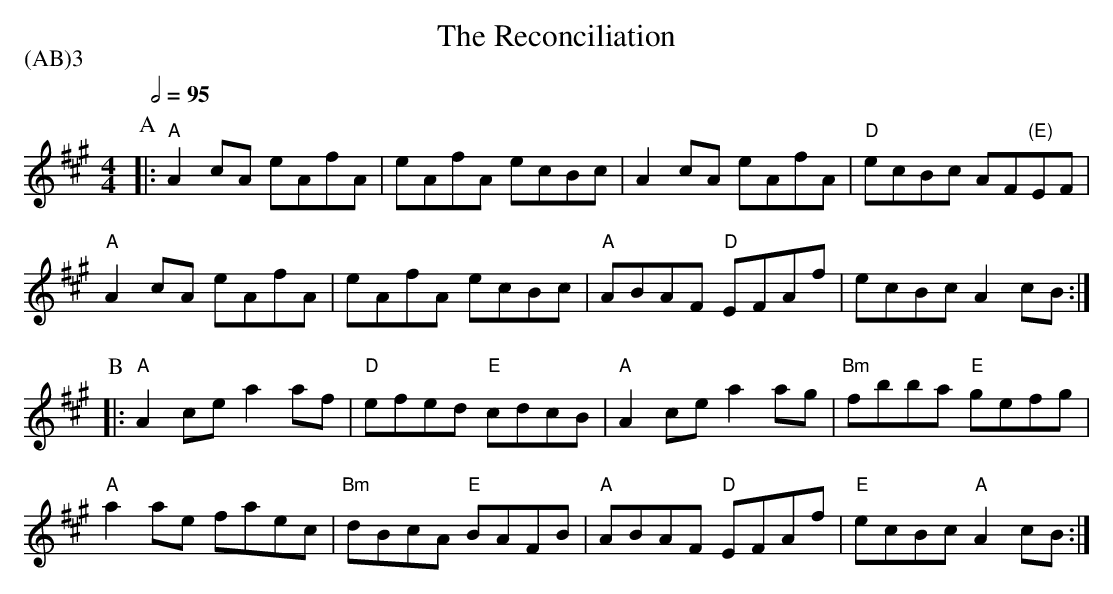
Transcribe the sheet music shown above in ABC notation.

X:1
T: Reconciliation, The
P:(AB)3
M: 4/4
L: 1/8
Q:1/2=95
K: Amajor
[P:A]|:"A"A2cA eAfA|eAfA ecBc|A2cA eAfA|"D"ecBc AF"(E)"EF|
"A"A2cA eAfA|eAfA ecBc|"A"ABAF "D"EFAf|ecBc A2cB:|
[P:B]|:"A"A2ce a2af|"D"efed "E"cdcB|"A"A2ce a2ag|"Bm"fbba "E"gefg|
"A"a2 ae faec|"Bm"dBcA "E"BAFB|"A"ABAF "D"EFAf|"E"ecBc "A"A2 cB:|
